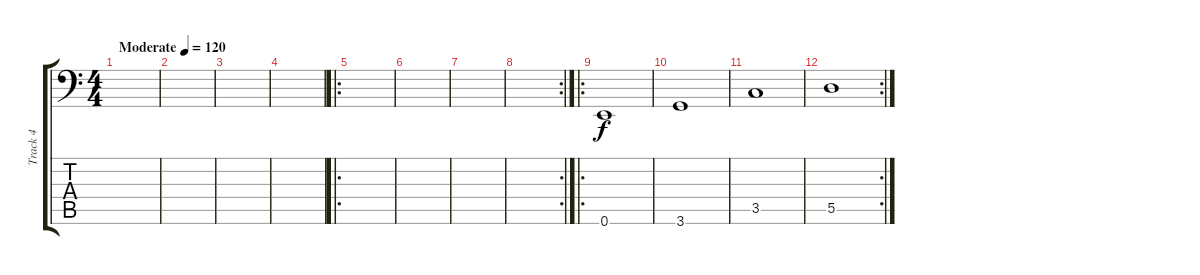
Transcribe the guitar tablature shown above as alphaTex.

\track ("Track 4" "Track 4") {instrument electricbasspick}
\staff {score tabs}
\tuning (E3 B2 G2 D2 A1 E1) {hide}
\ts (4 4)
\tempo (120 "Moderate")
\clef f4
\ks c
|
|
|
|
\ro
|
|
|
\rc 2
|
\ro
0.6.1 |
3.6.1 |
3.5.1 |
\rc 2
5.5.1
